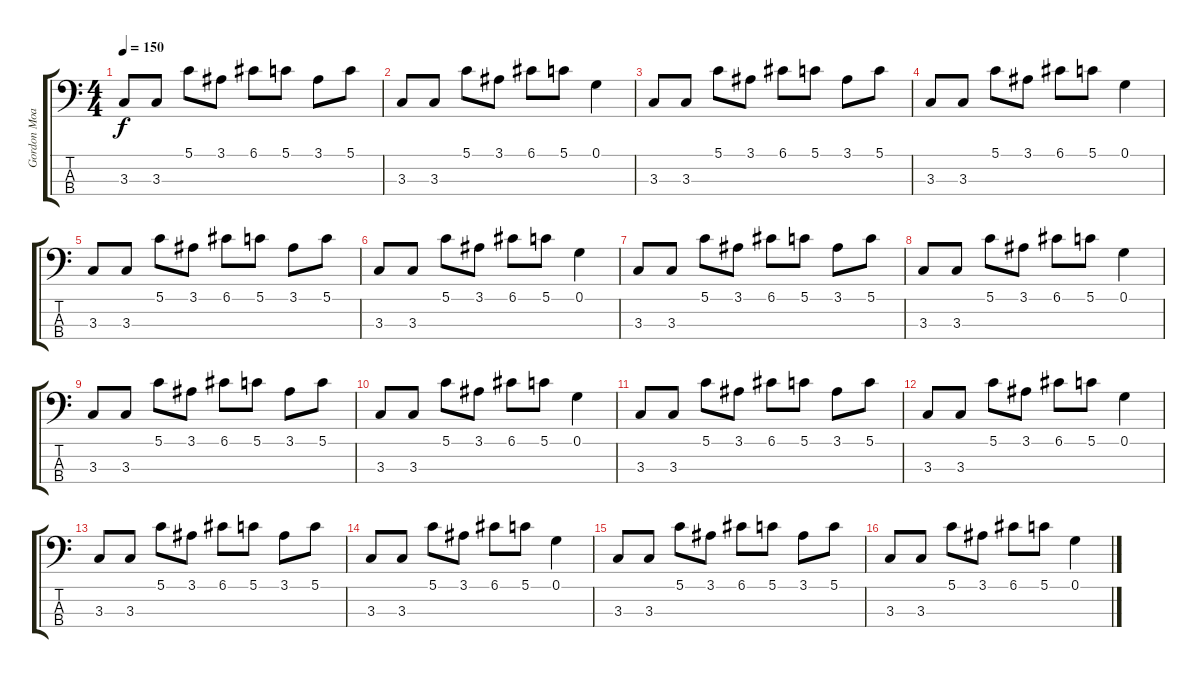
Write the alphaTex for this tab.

\track ("Gordon Moakes" "Gordon Moa") {instrument electricbasspick}
\staff {score tabs}
\tuning (G2 D2 A1 E1) {hide}
\ts (4 4)
\tempo 150
\clef f4
\ks c
3.3.8{dy f} 3.3.8 5.1.8 3.1.8 6.1.8 5.1.8 3.1.8 5.1.8 |
3.3.8 3.3.8 5.1.8 3.1.8 6.1.8 5.1.8 0.1.4 |
3.3.8 3.3.8 5.1.8 3.1.8 6.1.8 5.1.8 3.1.8 5.1.8 |
3.3.8 3.3.8 5.1.8 3.1.8 6.1.8 5.1.8 0.1.4 |
3.3.8 3.3.8 5.1.8 3.1.8 6.1.8 5.1.8 3.1.8 5.1.8 |
3.3.8 3.3.8 5.1.8 3.1.8 6.1.8 5.1.8 0.1.4 |
3.3.8 3.3.8 5.1.8 3.1.8 6.1.8 5.1.8 3.1.8 5.1.8 |
3.3.8 3.3.8 5.1.8 3.1.8 6.1.8 5.1.8 0.1.4 |
3.3.8 3.3.8 5.1.8 3.1.8 6.1.8 5.1.8 3.1.8 5.1.8 |
3.3.8 3.3.8 5.1.8 3.1.8 6.1.8 5.1.8 0.1.4 |
3.3.8 3.3.8 5.1.8 3.1.8 6.1.8 5.1.8 3.1.8 5.1.8 |
3.3.8 3.3.8 5.1.8 3.1.8 6.1.8 5.1.8 0.1.4 |
3.3.8 3.3.8 5.1.8 3.1.8 6.1.8 5.1.8 3.1.8 5.1.8 |
3.3.8 3.3.8 5.1.8 3.1.8 6.1.8 5.1.8 0.1.4 |
3.3.8 3.3.8 5.1.8 3.1.8 6.1.8 5.1.8 3.1.8 5.1.8 |
3.3.8 3.3.8 5.1.8 3.1.8 6.1.8 5.1.8 0.1.4
